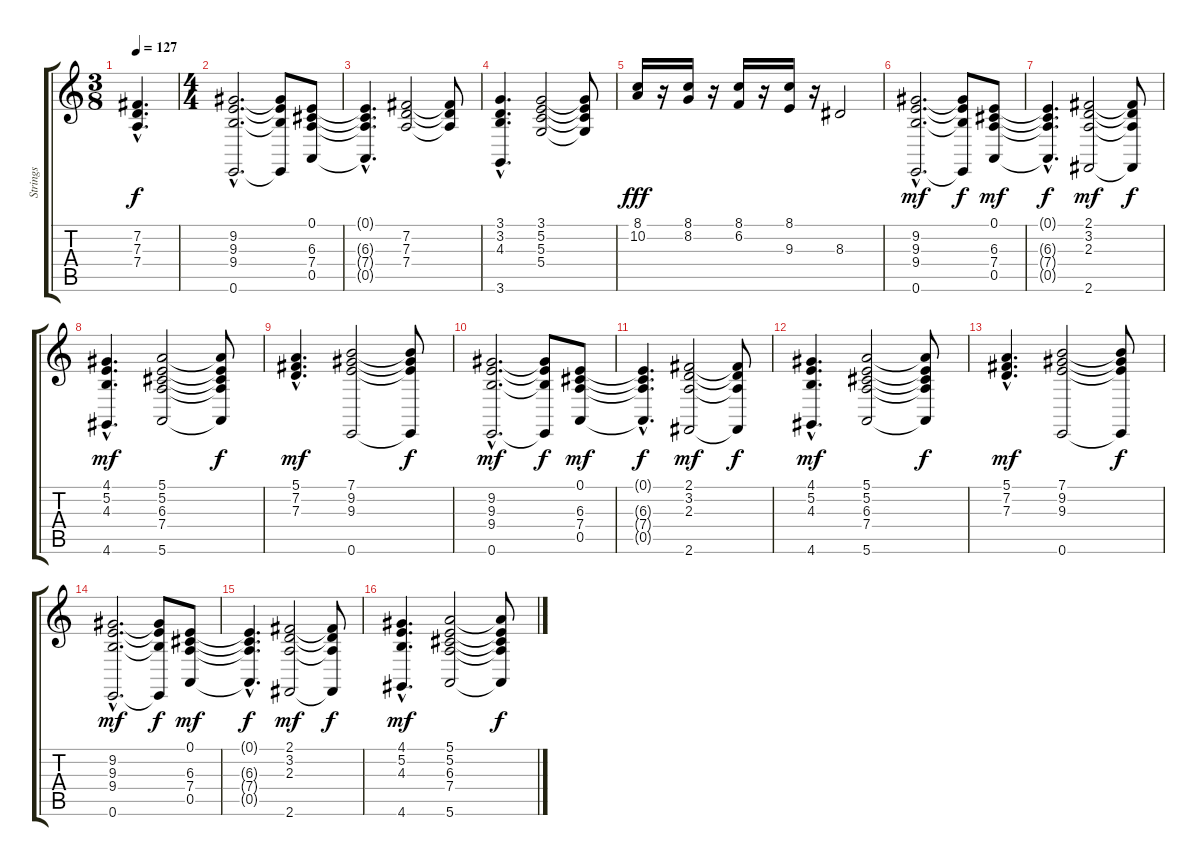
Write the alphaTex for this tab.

\track ("Strings" "Strings") {instrument stringensemble1}
\staff {score tabs}
\tuning (E4 B3 G3 D3 A2 E2) {hide}
\ts (3 8)
\tempo 127
\clef g2
\ks c
(7.2{hac} 7.3{hac} 7.4{hac}).4{d dy f} |
\ts (4 4)
(9.2{hac} 9.3{hac} 9.4{hac} 0.6{hac}).2{d} (9.2{t} 9.3{t} 9.4{t} 0.6{t}).8 (0.1 6.3 7.4 0.5).8 |
(0.1{hac t} 6.3{hac t} 7.4{hac t} 0.5{hac t}).4{d} (7.2 7.3 7.4).2 (7.2{t} 7.3{t} 7.4{t}).8 |
(3.1{hac} 3.2{hac} 4.3{hac} 3.6{hac}).4{d} (3.1 5.2 5.3 5.4).2 (3.1{t} 5.2{t} 5.3{t} 5.4{t}).8 |
(8.1 10.2).16{dy fff} r.16 (8.1 8.2).16 r.16 (8.1 6.2).16 r.16 (8.1 9.3).16 r.16 8.3.2 |
(9.2{hac} 9.3{hac} 9.4{hac} 0.6{hac}).2{d dy mf} (9.2{t} 9.3{t} 9.4{t} 0.6{t}).8{dy f} (0.1 6.3 7.4 0.5).8{dy mf} |
(0.1{hac t} 6.3{hac t} 7.4{hac t} 0.5{hac t}).4{d dy f} (2.1 3.2 2.3 2.6).2{dy mf} (2.1{t} 3.2{t} 2.3{t} 2.6{t}).8{dy f} |
(4.1{hac} 5.2{hac} 4.3{hac} 4.6{hac}).4{d dy mf} (5.1 5.2 6.3 7.4 5.6).2 (5.1{t} 5.2{t} 6.3{t} 7.4{t} 5.6{t}).8{dy f} |
(5.1{hac} 7.2{hac} 7.3{hac}).4{d dy mf} (7.1 9.2 9.3 0.6).2 (7.1{t} 9.2{t} 9.3{t} 0.6{t}).8{dy f} |
(9.2{hac} 9.3{hac} 9.4{hac} 0.6{hac}).2{d dy mf} (9.2{t} 9.3{t} 9.4{t} 0.6{t}).8{dy f} (0.1 6.3 7.4 0.5).8{dy mf} |
(0.1{hac t} 6.3{hac t} 7.4{hac t} 0.5{hac t}).4{d dy f} (2.1 3.2 2.3 2.6).2{dy mf} (2.1{t} 3.2{t} 2.3{t} 2.6{t}).8{dy f} |
(4.1{hac} 5.2{hac} 4.3{hac} 4.6{hac}).4{d dy mf} (5.1 5.2 6.3 7.4 5.6).2 (5.1{t} 5.2{t} 6.3{t} 7.4{t} 5.6{t}).8{dy f} |
(5.1{hac} 7.2{hac} 7.3{hac}).4{d dy mf} (7.1 9.2 9.3 0.6).2 (7.1{t} 9.2{t} 9.3{t} 0.6{t}).8{dy f} |
(9.2{hac} 9.3{hac} 9.4{hac} 0.6{hac}).2{d dy mf} (9.2{t} 9.3{t} 9.4{t} 0.6{t}).8{dy f} (0.1 6.3 7.4 0.5).8{dy mf} |
(0.1{hac t} 6.3{hac t} 7.4{hac t} 0.5{hac t}).4{d dy f} (2.1 3.2 2.3 2.6).2{dy mf} (2.1{t} 3.2{t} 2.3{t} 2.6{t}).8{dy f} |
(4.1{hac} 5.2{hac} 4.3{hac} 4.6{hac}).4{d dy mf} (5.1 5.2 6.3 7.4 5.6).2 (5.1{t} 5.2{t} 6.3{t} 7.4{t} 5.6{t}).8{dy f}
